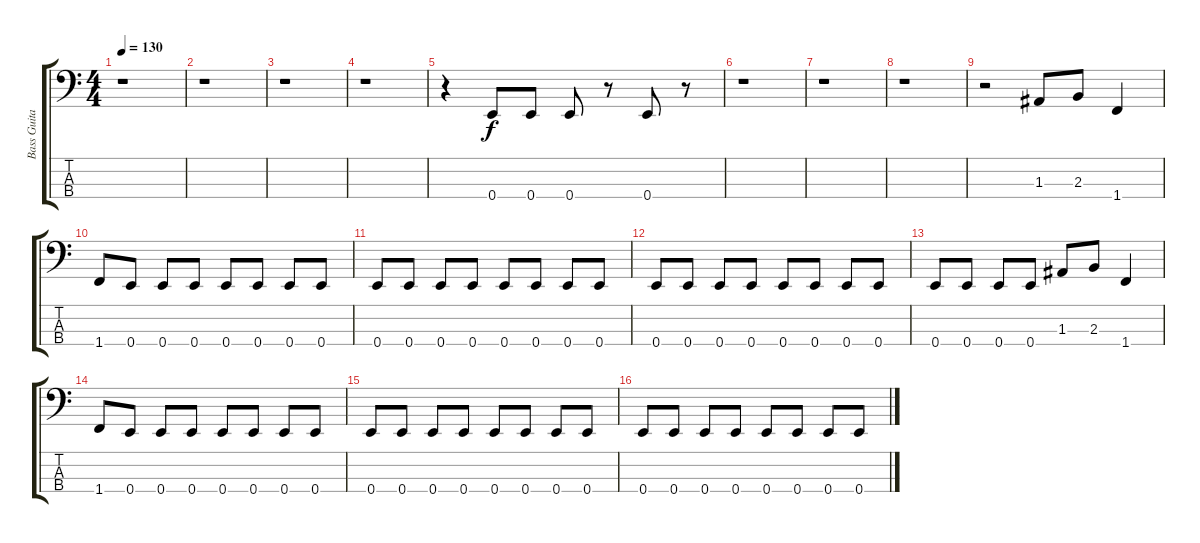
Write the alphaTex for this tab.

\track ("Bass Guitar" "Bass Guita") {instrument electricbassfinger}
\staff {score tabs}
\tuning (G2 D2 A1 E1) {hide}
\ts (4 4)
\tempo 130
\clef f4
\ks c
r.1{dy f instrument electricbassfinger} |
r.1 |
r.1 |
r.1 |
r.4 0.4.8 0.4.8 0.4.8 r.8 0.4.8 r.8 |
r.1 |
r.1 |
r.1 |
r.2 1.3.8 2.3.8 1.4.4 |
1.4.8 0.4.8 0.4.8 0.4.8 0.4.8 0.4.8 0.4.8 0.4.8 |
0.4.8 0.4.8 0.4.8 0.4.8 0.4.8 0.4.8 0.4.8 0.4.8 |
0.4.8 0.4.8 0.4.8 0.4.8 0.4.8 0.4.8 0.4.8 0.4.8 |
0.4.8 0.4.8 0.4.8 0.4.8 1.3.8 2.3.8 1.4.4 |
1.4.8 0.4.8 0.4.8 0.4.8 0.4.8 0.4.8 0.4.8 0.4.8 |
0.4.8 0.4.8 0.4.8 0.4.8 0.4.8 0.4.8 0.4.8 0.4.8 |
0.4.8 0.4.8 0.4.8 0.4.8 0.4.8 0.4.8 0.4.8 0.4.8
